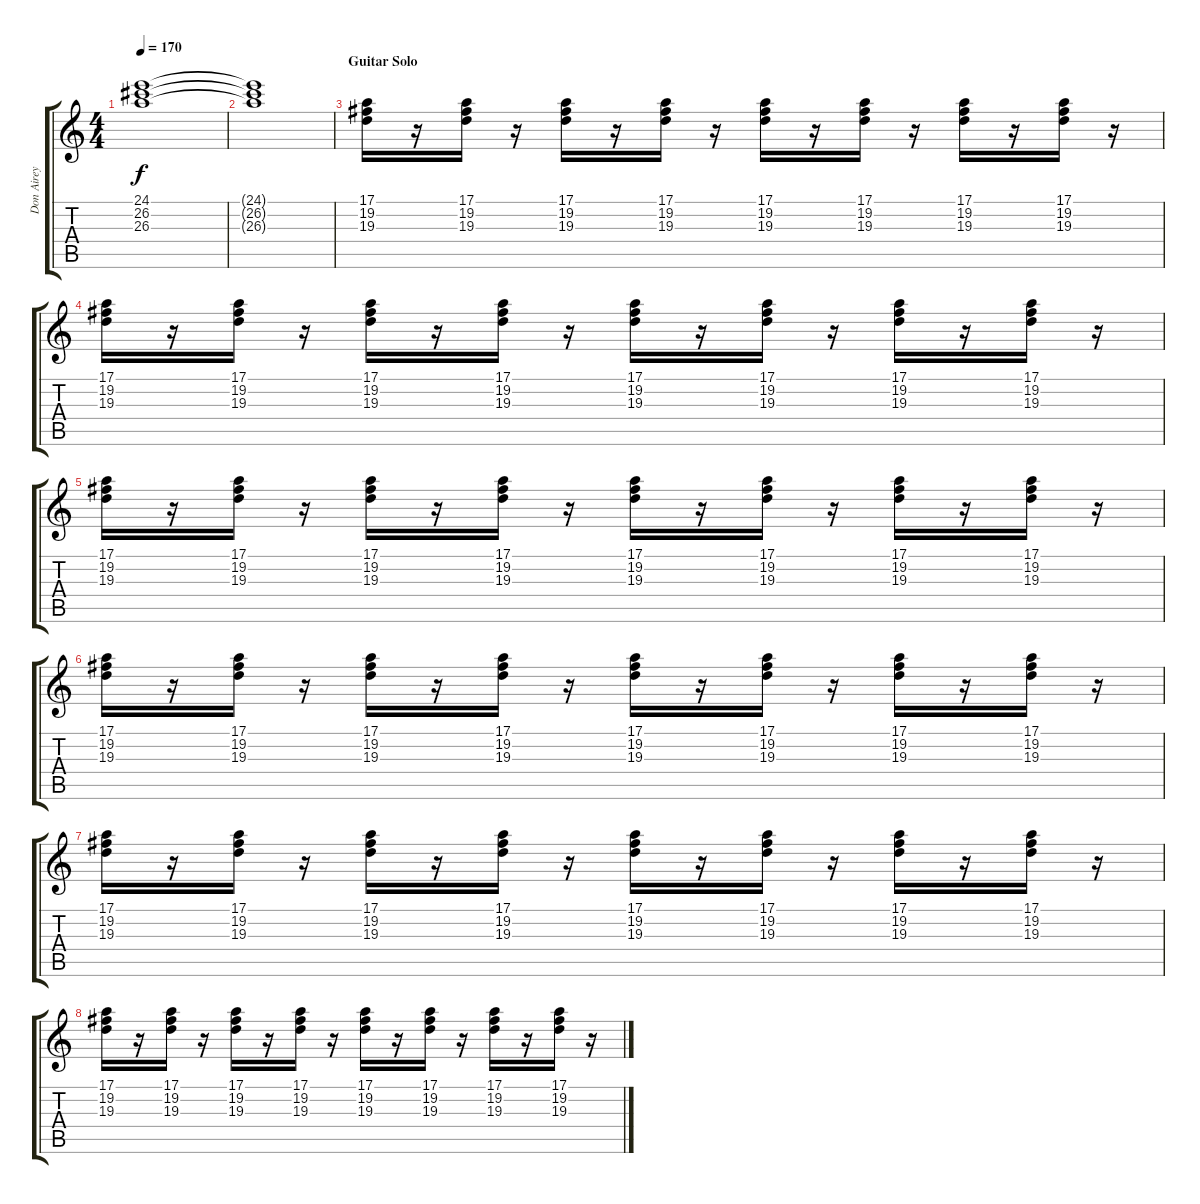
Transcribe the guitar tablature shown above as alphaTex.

\track ("Don Airey - Right Hand" "Don Airey ") {instrument drawbarorgan}
\staff {score tabs}
\tuning (E4 B3 G3 D3 A2 E2) {hide}
\ts (4 4)
\tempo 170
\clef g2
\ks c
(24.1{t} 26.2{t} 26.3{t}).1{dy f} |
(24.1{t} 26.2{t} 26.3{t}).1 |
\section ("" "Guitar Solo")
(17.1 19.2 19.3).16 r.16 (17.1 19.2 19.3).16 r.16 (17.1 19.2 19.3).16 r.16 (17.1 19.2 19.3).16 r.16 (17.1 19.2 19.3).16 r.16 (17.1 19.2 19.3).16 r.16 (17.1 19.2 19.3).16 r.16 (17.1 19.2 19.3).16 r.16 |
(17.1 19.2 19.3).16 r.16 (17.1 19.2 19.3).16 r.16 (17.1 19.2 19.3).16 r.16 (17.1 19.2 19.3).16 r.16 (17.1 19.2 19.3).16 r.16 (17.1 19.2 19.3).16 r.16 (17.1 19.2 19.3).16 r.16 (17.1 19.2 19.3).16 r.16 |
(17.1 19.2 19.3).16 r.16 (17.1 19.2 19.3).16 r.16 (17.1 19.2 19.3).16 r.16 (17.1 19.2 19.3).16 r.16 (17.1 19.2 19.3).16 r.16 (17.1 19.2 19.3).16 r.16 (17.1 19.2 19.3).16 r.16 (17.1 19.2 19.3).16 r.16 |
(17.1 19.2 19.3).16 r.16 (17.1 19.2 19.3).16 r.16 (17.1 19.2 19.3).16 r.16 (17.1 19.2 19.3).16 r.16 (17.1 19.2 19.3).16 r.16 (17.1 19.2 19.3).16 r.16 (17.1 19.2 19.3).16 r.16 (17.1 19.2 19.3).16 r.16 |
(17.1 19.2 19.3).16 r.16 (17.1 19.2 19.3).16 r.16 (17.1 19.2 19.3).16 r.16 (17.1 19.2 19.3).16 r.16 (17.1 19.2 19.3).16 r.16 (17.1 19.2 19.3).16 r.16 (17.1 19.2 19.3).16 r.16 (17.1 19.2 19.3).16 r.16 |
(17.1 19.2 19.3).16 r.16 (17.1 19.2 19.3).16 r.16 (17.1 19.2 19.3).16 r.16 (17.1 19.2 19.3).16 r.16 (17.1 19.2 19.3).16 r.16 (17.1 19.2 19.3).16 r.16 (17.1 19.2 19.3).16 r.16 (17.1 19.2 19.3).16 r.16
